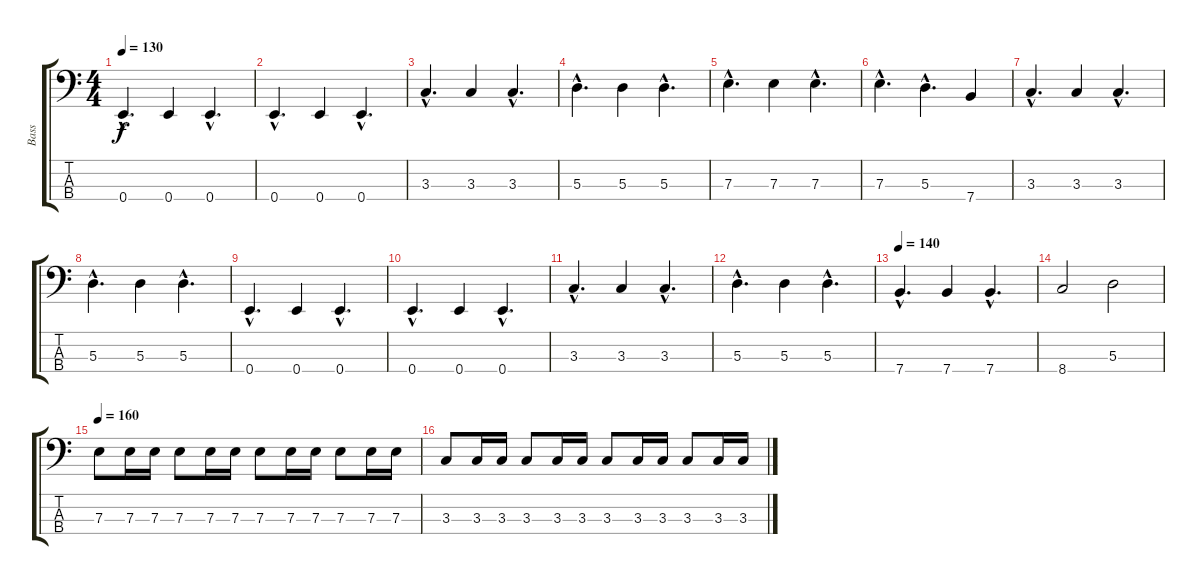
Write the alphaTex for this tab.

\track ("Bass" "Bass") {instrument electricbassfinger}
\staff {score tabs}
\tuning (G2 D2 A1 E1) {hide}
\ts (4 4)
\tempo 130
\clef f4
\ks c
0.4{hac}.4{d dy f} 0.4.4 0.4{hac}.4{d} |
0.4{hac}.4{d} 0.4.4 0.4{hac}.4{d} |
3.3{hac}.4{d} 3.3.4 3.3{hac}.4{d} |
5.3{hac}.4{d} 5.3.4 5.3{hac}.4{d} |
7.3{hac}.4{d} 7.3.4 7.3{hac}.4{d} |
7.3{hac}.4{d} 5.3{hac}.4{d} 7.4.4 |
3.3{hac}.4{d} 3.3.4 3.3{hac}.4{d} |
5.3{hac}.4{d} 5.3.4 5.3{hac}.4{d} |
0.4{hac}.4{d} 0.4.4 0.4{hac}.4{d} |
0.4{hac}.4{d} 0.4.4 0.4{hac}.4{d} |
3.3{hac}.4{d} 3.3.4 3.3{hac}.4{d} |
5.3{hac}.4{d} 5.3.4 5.3{hac}.4{d} |
\tempo 140
7.4{hac}.4{d} 7.4.4 7.4{hac}.4{d} |
8.4.2 5.3.2 |
\tempo 160
7.3.8 7.3.16 7.3.16 7.3.8 7.3.16 7.3.16 7.3.8 7.3.16 7.3.16 7.3.8 7.3.16 7.3.16 |
3.3.8 3.3.16 3.3.16 3.3.8 3.3.16 3.3.16 3.3.8 3.3.16 3.3.16 3.3.8 3.3.16 3.3.16
